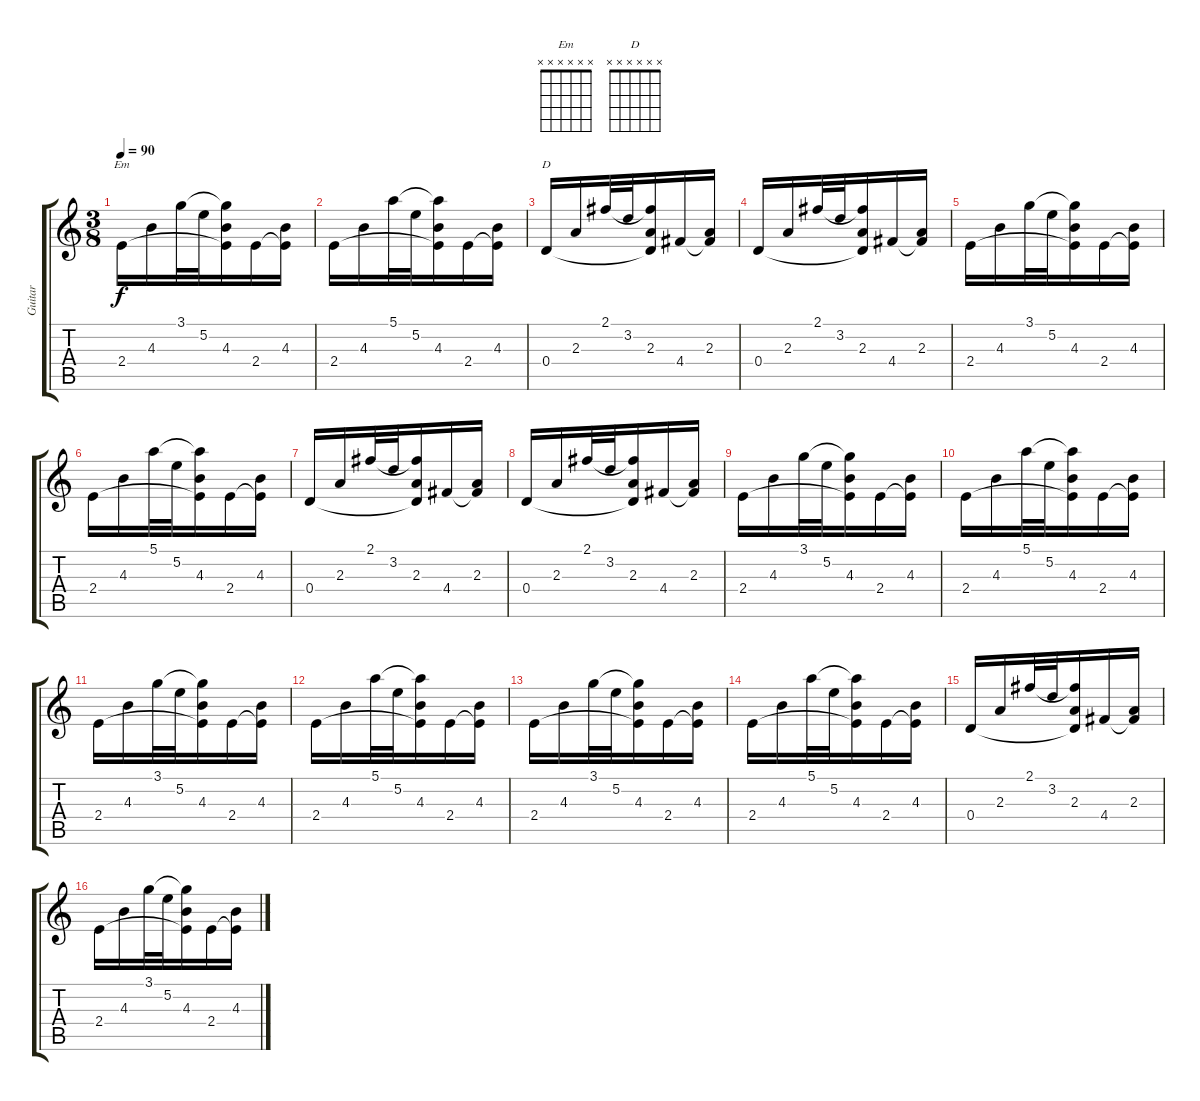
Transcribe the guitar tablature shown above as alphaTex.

\track ("Guitar" "Guitar") {instrument acousticguitarnylon}
\staff {score tabs}
\tuning (E4 B3 G3 D3 A2 E2) {hide}
\chord ("Em" x x x x x x)
\chord ("D" x x x x x x)
\ts (3 8)
\tempo 90
\clef g2
\ks c
2.4.16{ch "Em" dy f} 4.3.16 3.1.32 5.2.32 (3.1{t} 4.3 2.4{t}).16 2.4.16 (4.3 2.4{t}).16 |
2.4.16 4.3.16 5.1.32 5.2.32 (5.1{t} 4.3 2.4{t}).16 2.4.16 (4.3 2.4{t}).16 |
0.4.16{ch "D"} 2.3.16 2.1.32 3.2.32 (2.1{t} 2.3 0.4{t}).16 4.4.16 (2.3 4.4{t}).16 |
0.4.16 2.3.16 2.1.32 3.2.32 (2.1{t} 2.3 0.4{t}).16 4.4.16 (2.3 4.4{t}).16 |
2.4.16 4.3.16 3.1.32 5.2.32 (3.1{t} 4.3 2.4{t}).16 2.4.16 (4.3 2.4{t}).16 |
2.4.16 4.3.16 5.1.32 5.2.32 (5.1{t} 4.3 2.4{t}).16 2.4.16 (4.3 2.4{t}).16 |
0.4.16 2.3.16 2.1.32 3.2.32 (2.1{t} 2.3 0.4{t}).16 4.4.16 (2.3 4.4{t}).16 |
0.4.16 2.3.16 2.1.32 3.2.32 (2.1{t} 2.3 0.4{t}).16 4.4.16 (2.3 4.4{t}).16 |
2.4.16 4.3.16 3.1.32 5.2.32 (3.1{t} 4.3 2.4{t}).16 2.4.16 (4.3 2.4{t}).16 |
2.4.16 4.3.16 5.1.32 5.2.32 (5.1{t} 4.3 2.4{t}).16 2.4.16 (4.3 2.4{t}).16 |
2.4.16 4.3.16 3.1.32 5.2.32 (3.1{t} 4.3 2.4{t}).16 2.4.16 (4.3 2.4{t}).16 |
2.4.16 4.3.16 5.1.32 5.2.32 (5.1{t} 4.3 2.4{t}).16 2.4.16 (4.3 2.4{t}).16 |
2.4.16 4.3.16 3.1.32 5.2.32 (3.1{t} 4.3 2.4{t}).16 2.4.16 (4.3 2.4{t}).16 |
2.4.16 4.3.16 5.1.32 5.2.32 (5.1{t} 4.3 2.4{t}).16 2.4.16 (4.3 2.4{t}).16 |
0.4.16 2.3.16 2.1.32 3.2.32 (2.1{t} 2.3 0.4{t}).16 4.4.16 (2.3 4.4{t}).16 |
2.4.16 4.3.16 3.1.32 5.2.32 (3.1{t} 4.3 2.4{t}).16 2.4.16 (4.3 2.4{t}).16
